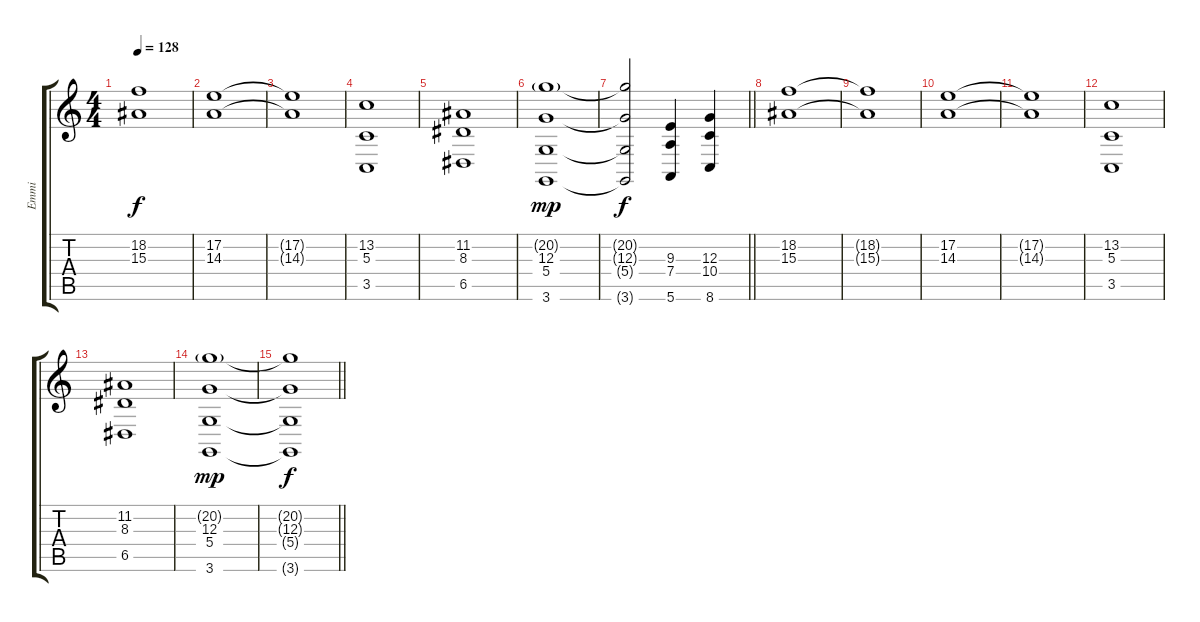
\track ("Emmi" "Emmi") {instrument stringensemble1}
\staff {score tabs}
\tuning (E4 B3 G3 D3 A2 E2) {hide}
\ts (4 4)
\tempo 128
\clef g2
\ks c
(18.2{t} 15.3{t}).1{dy f} |
(17.2 14.3).1 |
(17.2{t} 14.3{t}).1 |
(13.2 5.3 3.5).1 |
(11.2 8.3 6.5).1 |
(20.2{g} 12.3 5.4 3.6).1{dy mp} |
\barLineRight lightlight
(20.2{t} 12.3{t} 5.4{t} 3.6{t}).2{dy f} (9.3 7.4 5.6).4 (12.3 10.4 8.6).4 |
(18.2 15.3).1 |
(18.2{t} 15.3{t}).1 |
(17.2 14.3).1 |
(17.2{t} 14.3{t}).1 |
(13.2 5.3 3.5).1 |
(11.2 8.3 6.5).1 |
(20.2{g} 12.3 5.4 3.6).1{dy mp} |
\barLineRight lightlight
(20.2{t} 12.3{t} 5.4{t} 3.6{t}).1{dy f}
